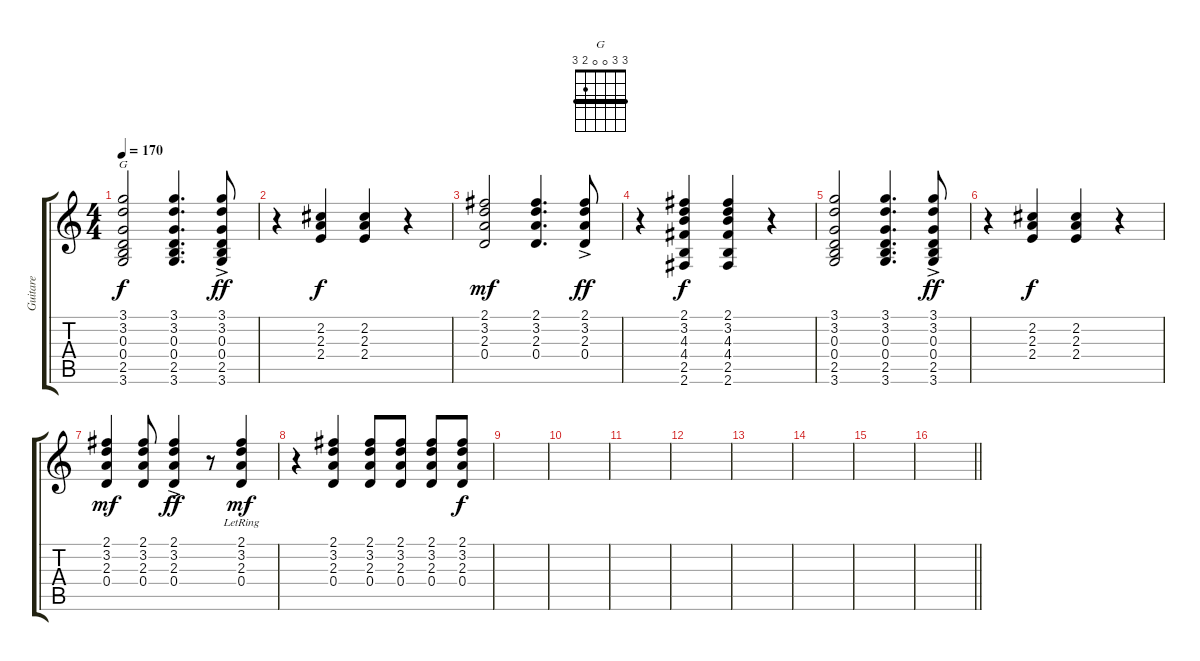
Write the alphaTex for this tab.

\track ("Guitare" "Guitare") {instrument acousticguitarsteel}
\staff {score tabs}
\tuning (E4 B3 G3 D3 A2 E2) {hide}
\chord ("G" 3 3 0 0 2 3) {barre 3}
\ts (4 4)
\tempo 170
\clef g2
\ks c
(3.1 3.2 0.3 0.4 2.5 3.6).2{ch "G" dy f} (3.1 3.2 0.3 0.4 2.5 3.6).4{d} (3.1{ac} 3.2{ac} 0.3{ac} 0.4{ac} 2.5{ac} 3.6{ac}).8{dy ff} |
r.4 (2.2 2.3 2.4).4{dy f} (2.2 2.3 2.4).4 r.4 |
(2.1 3.2 2.3 0.4).2{dy mf} (2.1 3.2 2.3 0.4).4{d} (2.1{ac} 3.2{ac} 2.3{ac} 0.4{ac}).8{dy ff} |
r.4 (2.1 3.2 4.3 4.4 2.5 2.6).4{dy f} (2.1 3.2 4.3 4.4 2.5 2.6).4 r.4 |
(3.1 3.2 0.3 0.4 2.5 3.6).2 (3.1 3.2 0.3 0.4 2.5 3.6).4{d} (3.1{ac} 3.2{ac} 0.3{ac} 0.4{ac} 2.5{ac} 3.6{ac}).8{dy ff} |
r.4 (2.2 2.3 2.4).4{dy f} (2.2 2.3 2.4).4 r.4 |
(2.1 3.2 2.3 0.4).4{dy mf} (2.1 3.2 2.3 0.4).8 (2.1{ac} 3.2{ac} 2.3{ac} 0.4{ac}).4{dy ff} r.8 (2.1{lr} 3.2{lr} 2.3{lr} 0.4{lr}).4{dy mf} |
r.4 (2.1 3.2 2.3 0.4).4 (2.1 3.2 2.3 0.4).8 (2.1 3.2 2.3 0.4).8 (2.1 3.2 2.3 0.4).8 (2.1 3.2 2.3 0.4).8{dy f} |
|
|
|
|
|
|
|
\barLineRight lightlight
